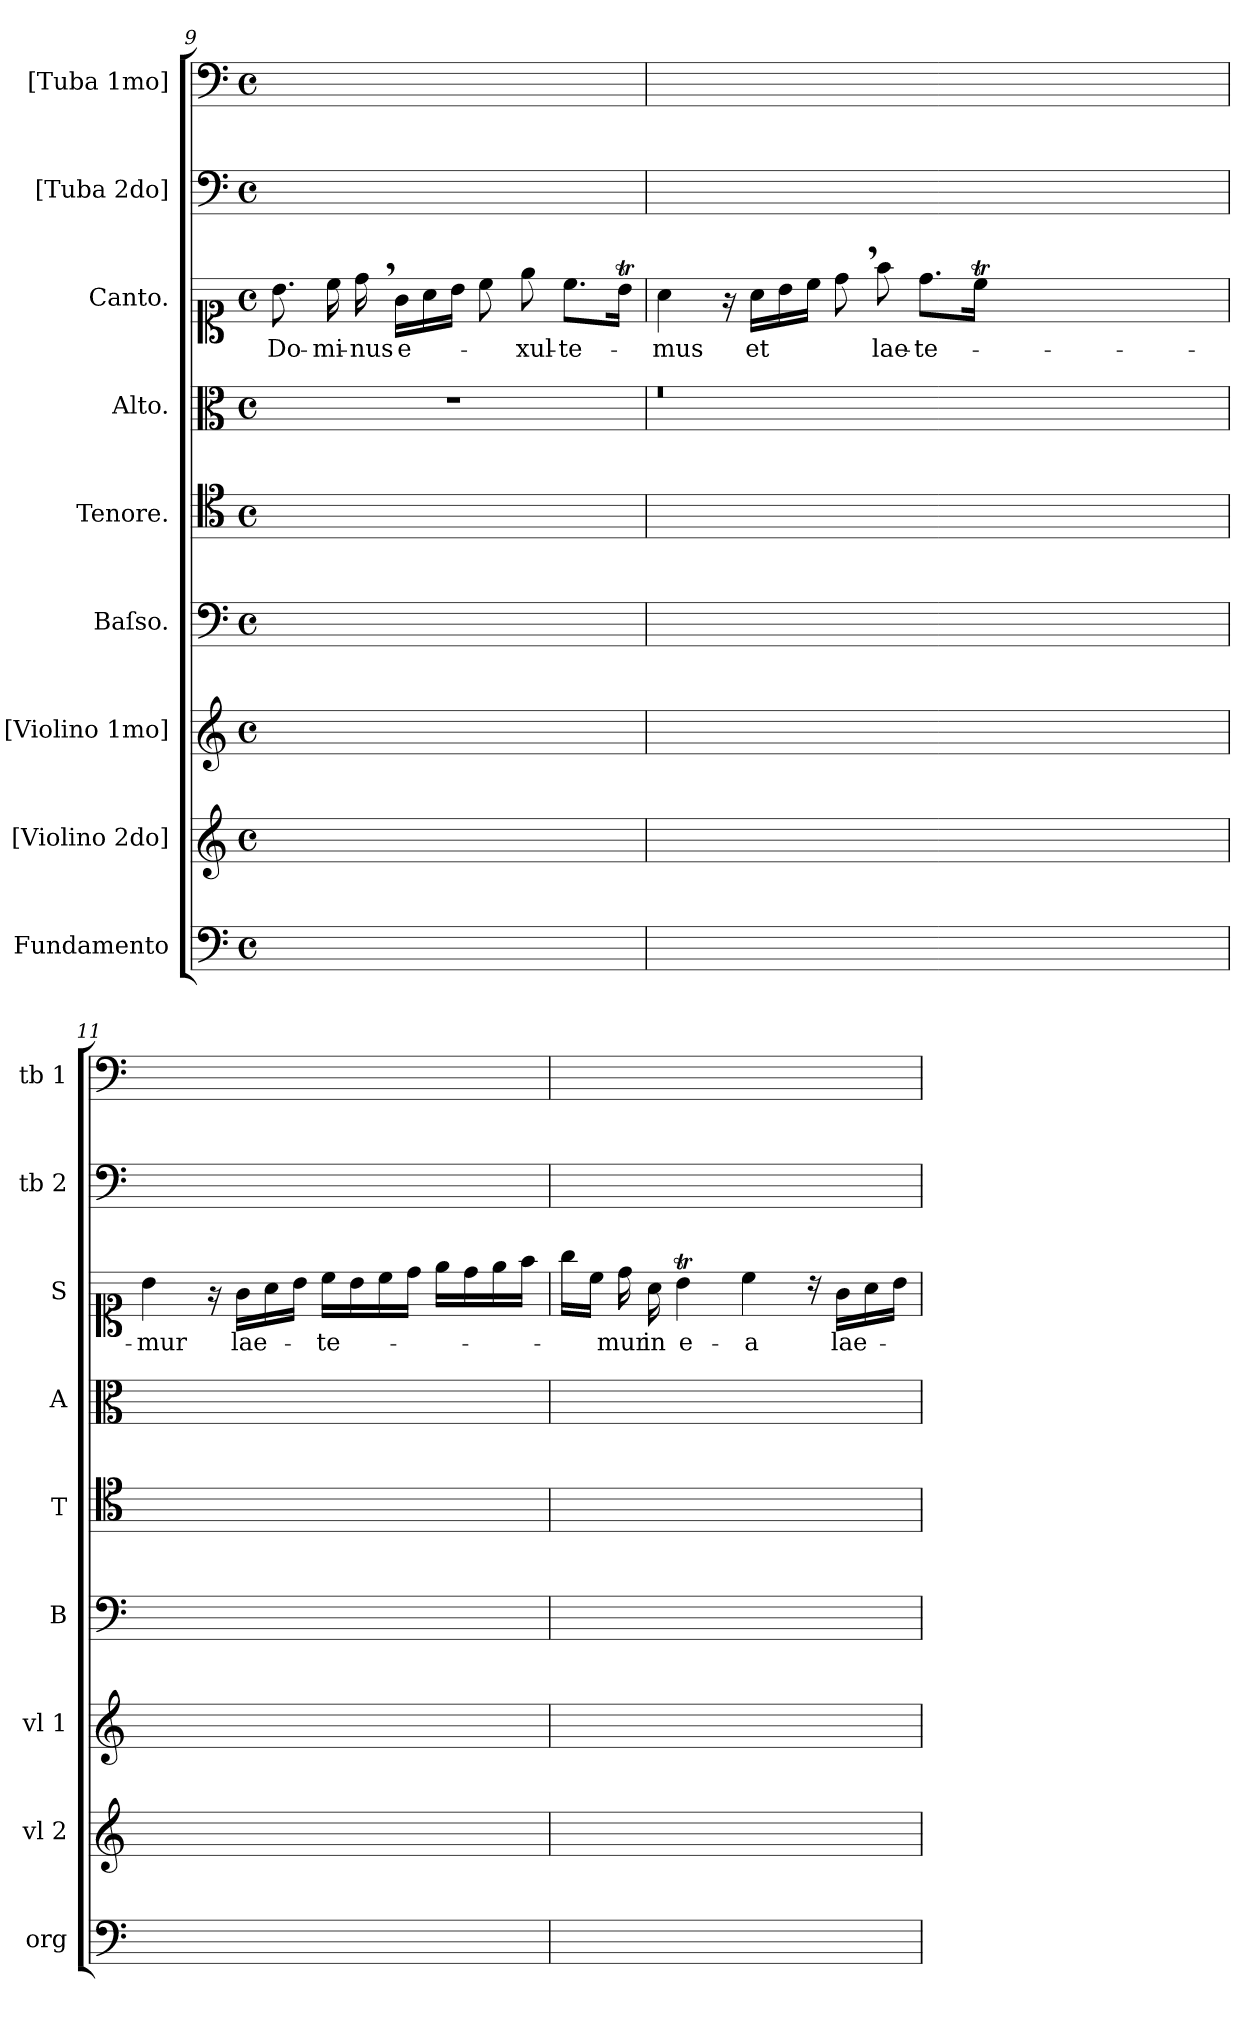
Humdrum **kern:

**kern	**kern	**kern	**kern	**kern	**kern	**kern	**text	**kern	**kern
*part9	*part8	*part7	*part6	*part5	*part4	*part3	*part3	*part2	*part1
*staff9	*staff8	*staff7	*staff6	*staff5	*staff4	*staff3	*staff3	*staff2	*staff1
*I"Fundamento	*I"[Violino 2do]	*I"[Violino 1mo]	*I"Baſso.	*I"Tenore.	*I"Alto.	*I"Canto.	*	*I"[Tuba 2do]	*I"[Tuba 1mo]
*I'org	*I'vl 2	*I'vl 1	*I'B	*I'T	*I'A	*I'S	*	*I'tb 2	*I'tb 1
*clefF4	*clefG2	*clefG2	*clefF4	*clefC4	*clefC3	*clefC1	*	*clefF4	*clefF4
*k[]	*k[]	*k[]	*k[]	*k[]	*k[]	*k[]	*	*k[]	*k[]
*M4/4	*M4/4	*M4/4	*M4/4	*M4/4	*M4/4	*M4/4	*	*M4/4	*M4/4
*met(c)	*met(c)	*met(c)	*met(c)	*met(c)	*met(c)	*met(c)	*	*met(c)	*met(c)
=9	=9	=9	=9	=9	=9	=9	=9	=9	=9
1ryy	1ryy	1ryy	1ryy	1ryy	1re	8.b\	Do-	1ryy	1ryy
.	.	.	.	.	.	16cc\	-mi-	.	.
.	.	.	.	.	.	16dd,<\	-nus	.	.
.	.	.	.	.	.	16g\LL	e-	.	.
.	.	.	.	.	.	16a\	.	.	.
.	.	.	.	.	.	16b\JJ	.	.	.
.	.	.	.	.	.	8cc\	.	.	.
.	.	.	.	.	.	8ee\	-xul-	.	.
.	.	.	.	.	.	8.cc\L	-te-	.	.
.	.	.	.	.	.	16bt\Jk	.	.	.
=10	=10	=10	=10	=10	=10	=10	=10	=10	=10
1ryy	1ryy	1ryy	1ryy	1ryy	0.re	4a\	-mus	1ryy	1ryy
.	.	.	.	.	.	16r	.	.	.
.	.	.	.	.	.	16a\LL	et	.	.
.	.	.	.	.	.	16b\	.	.	.
.	.	.	.	.	.	16cc\JJ	.	.	.
.	.	.	.	.	.	8dd,<\	.	.	.
.	.	.	.	.	.	8ff\	lae-	.	.
.	.	.	.	.	.	8.dd\L	-te-	.	.
.	.	.	.	.	.	16ccT\Jk	.	.	.
0ryy	0ryy	0ryy	0ryy	0ryy	.	0ryy	.	0ryy	0ryy
=11	=11	=11	=11	=11	=11	=11	=11	=11	=11
1ryy	1ryy	1ryy	1ryy	1ryy	1ryy	4b\	-mur	1ryy	1ryy
.	.	.	.	.	.	16r	.	.	.
.	.	.	.	.	.	16g\LL	lae-	.	.
.	.	.	.	.	.	16a\	.	.	.
.	.	.	.	.	.	16b\JJ	.	.	.
.	.	.	.	.	.	16cc\LL	-te-	.	.
.	.	.	.	.	.	16b\	.	.	.
.	.	.	.	.	.	16cc\	.	.	.
.	.	.	.	.	.	16dd\JJ	.	.	.
.	.	.	.	.	.	16ee\LL	.	.	.
.	.	.	.	.	.	16dd\	.	.	.
.	.	.	.	.	.	16ee\	.	.	.
.	.	.	.	.	.	16ff\JJ	.	.	.
=12	=12	=12	=12	=12	=12	=12	=12	=12	=12
1ryy	1ryy	1ryy	1ryy	1ryy	1ryy	16gg\LL	.	1ryy	1ryy
.	.	.	.	.	.	16cc\JJ	.	.	.
.	.	.	.	.	.	16dd\	-mur	.	.
.	.	.	.	.	.	16a\	in	.	.
.	.	.	.	.	.	4bt\	e-	.	.
.	.	.	.	.	.	4cc\	-a	.	.
.	.	.	.	.	.	16rb	.	.	.
.	.	.	.	.	.	16g\LL	lae-	.	.
.	.	.	.	.	.	16a\	.	.	.
.	.	.	.	.	.	16b\JJ	.	.	.
=	=	=	=	=	=	=	=	=	=
*-	*-	*-	*-	*-	*-	*-	*-	*-	*-
